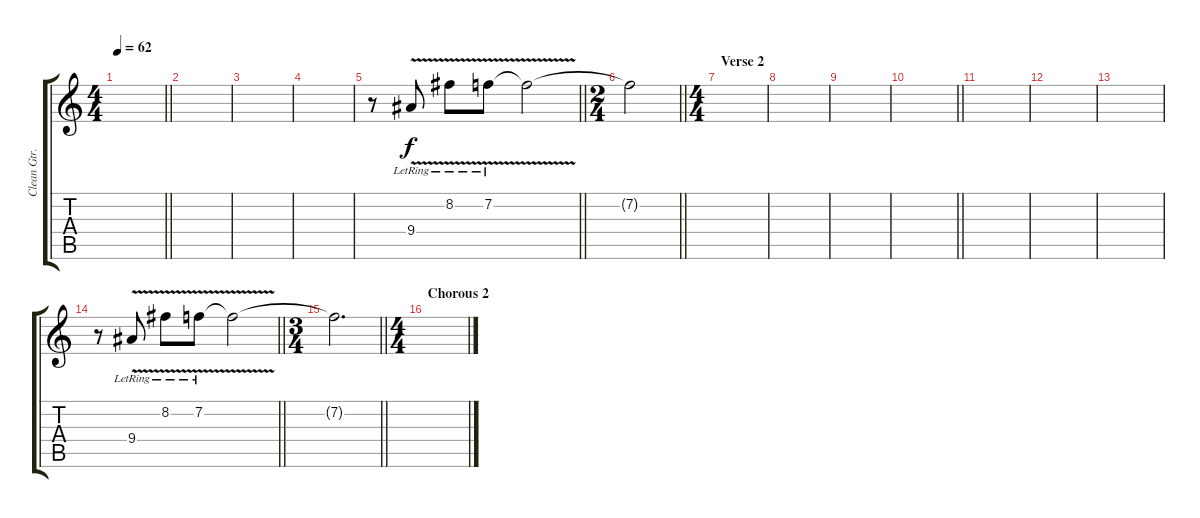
\track ("Clean Gtr." "Clean Gtr.") {instrument electricguitarclean}
\staff {score tabs}
\tuning (Eb4 Bb3 Gb3 Db3 Ab2 Eb2) {hide}
\ts (4 4)
\tempo 62
\clef g2
\barLineRight lightlight
\ks c
|
|
|
|
\barLineRight lightlight
r.8 9.4{v lr}.8 8.2{v lr}.8 7.2{v lr}.8 7.2{t}.2 |
\ts (2 4)
\barLineRight lightlight
7.2{t}.2 |
\ts (4 4)
\section ("" "Verse 2")
|
|
|
\barLineRight lightlight
|
|
|
|
\barLineRight lightlight
r.8 9.4{v lr}.8 8.2{v lr}.8 7.2{v lr}.8 7.2{t}.2 |
\ts (3 4)
\barLineRight lightlight
7.2{t}.2{d} |
\ts (4 4)
\section ("" "Chorous 2")
